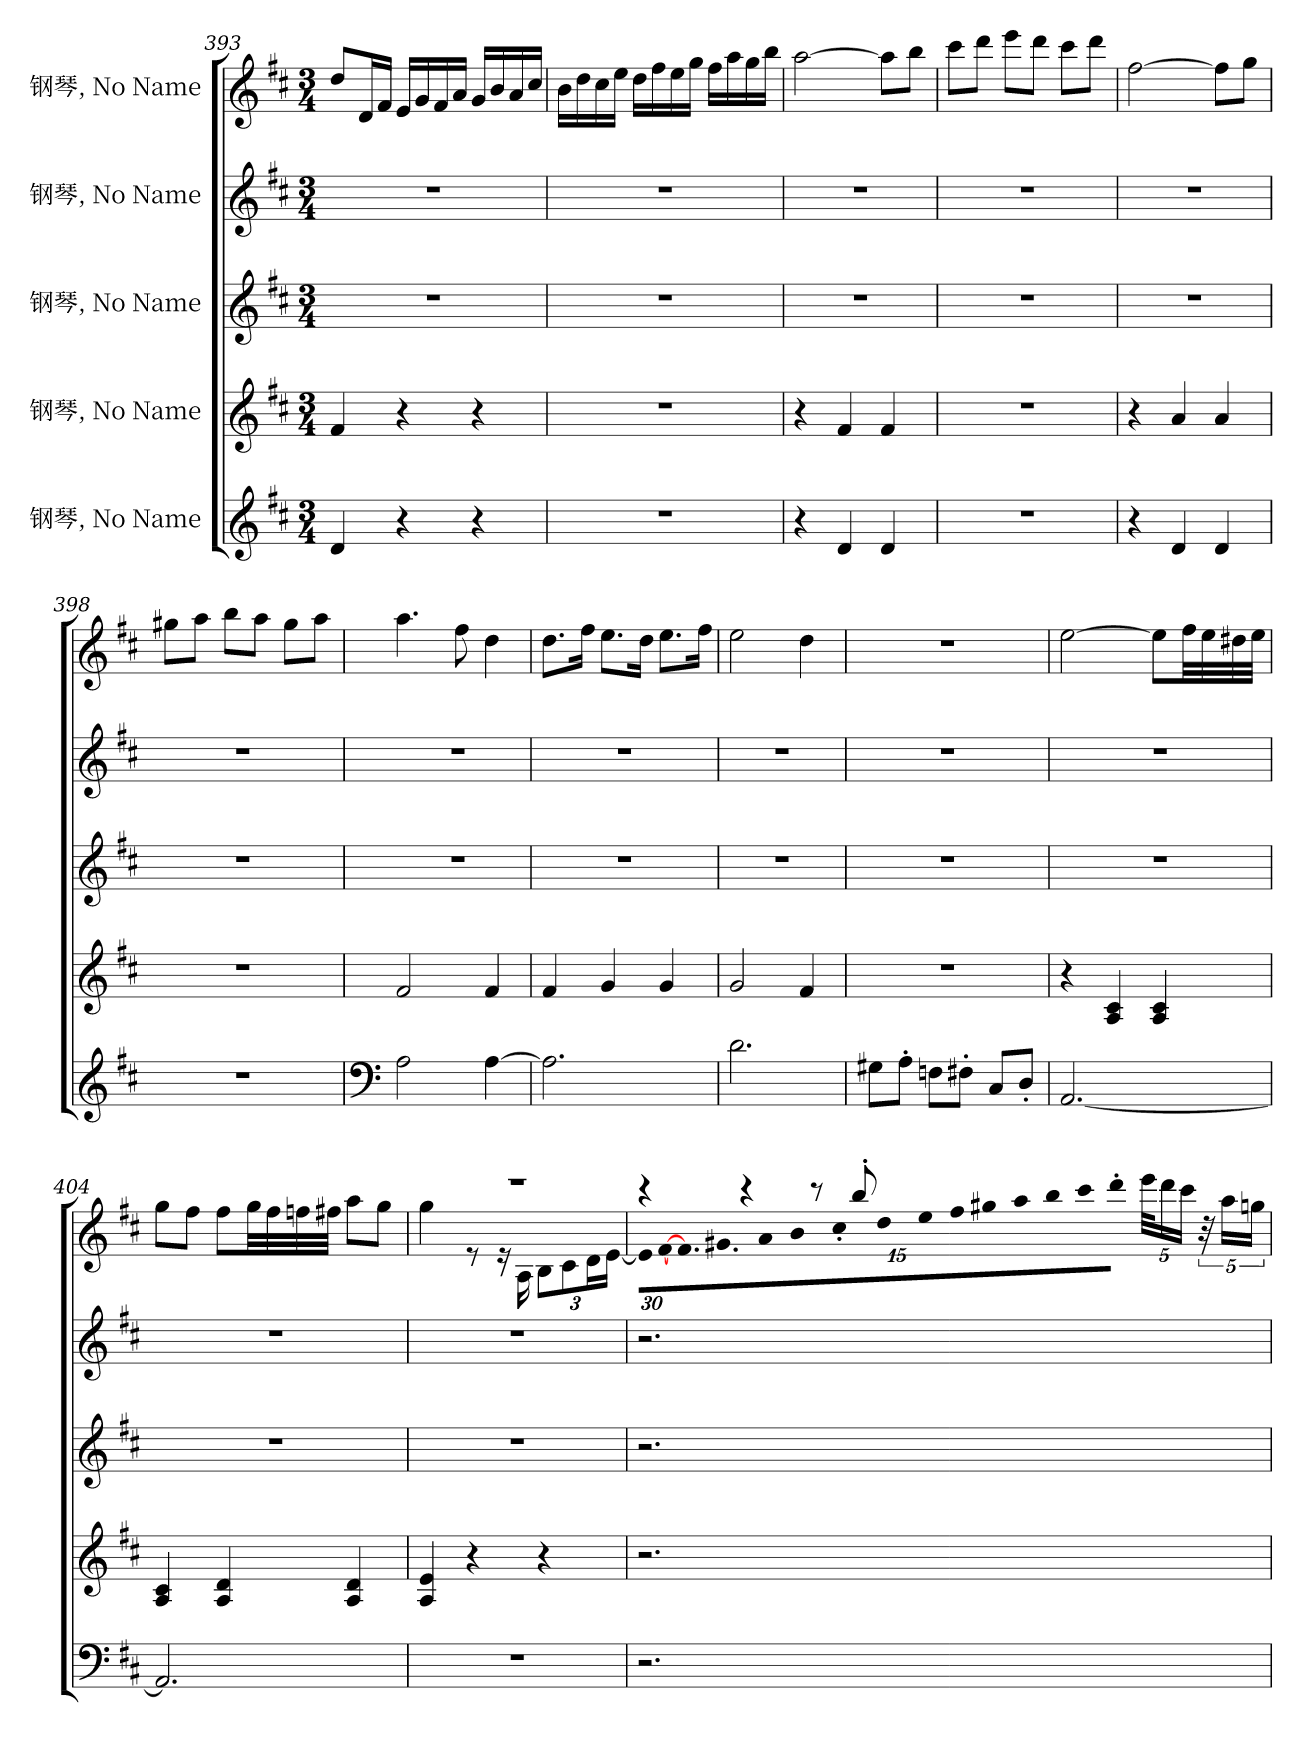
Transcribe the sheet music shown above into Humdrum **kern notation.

**kern	**kern	**kern	**kern	**kern
*part5	*part4	*part3	*part2	*part1
*staff5	*staff4	*staff3	*staff2	*staff1
*I"钢琴, No Name	*I"钢琴, No Name	*I"钢琴, No Name	*I"钢琴, No Name	*I"钢琴, No Name
!!LO:LB:g=z
*clefG2	*clefG2	*clefG2	*clefG2	*clefG2
*k[f#c#]	*k[f#c#]	*k[f#c#]	*k[f#c#]	*k[f#c#]
*M3/4	*M3/4	*M3/4	*M3/4	*M3/4
=393	=393	=393	=393	=393
4d/	4f#/	2.r	2.r	8dd/L
.	.	.	.	16d/L
.	.	.	.	16f#/JJ
4r	4r	.	.	16e/LL
.	.	.	.	16g/
.	.	.	.	16f#/
.	.	.	.	16a/JJ
4r	4r	.	.	16g/LL
.	.	.	.	16b/
.	.	.	.	16a/
.	.	.	.	16cc#/JJ
=394	=394	=394	=394	=394
2.r	2.r	2.r	2.r	16b\LL
.	.	.	.	16dd\
.	.	.	.	16cc#\
.	.	.	.	16ee\JJ
.	.	.	.	16dd\LL
.	.	.	.	16ff#\
.	.	.	.	16ee\
.	.	.	.	16gg\JJ
.	.	.	.	16ff#\LL
.	.	.	.	16aa\
.	.	.	.	16gg\
*	*	*	*	*MM90
.	.	.	.	16bb\JJ
=395	=395	=395	=395	=395
*	*	*	*	*MM91
4r	4r	2.r	2.r	[2aa\
4d/	4f#/	.	.	.
4d/	4f#/	.	.	8aa\L]
.	.	.	.	8bb\J
=396	=396	=396	=396	=396
2.r	2.r	2.r	2.r	8ccc#\L
.	.	.	.	8ddd\J
.	.	.	.	8eee\L
.	.	.	.	8ddd\J
.	.	.	.	8ccc#\L
.	.	.	.	8ddd\J
=397	=397	=397	=397	=397
*	*	*	*	*MM91
4r	4r	2.r	2.r	[2ff#\
4d/	4a/	.	.	.
4d/	4a/	.	.	8ff#\L]
.	.	.	.	8gg\J
!!LO:PB:g=z
=398	=398	=398	=398	=398
2.r	2.r	2.r	2.r	8gg#X\L
.	.	.	.	8aa\J
.	.	.	.	8bb\L
.	.	.	.	8aa\J
.	.	.	.	8gg#\L
.	.	.	.	8aa\J
=399	=399	=399	=399	=399
*clefF4	*	*	*	*
*	*	*	*	*MM91
2A\	2f#/	2.r	2.r	4.aa\
.	.	.	.	8ff#\
[4A\	4f#/	.	.	4dd\
=400	=400	=400	=400	=400
2.A\]	4f#/	2.r	2.r	8.dd\L
.	.	.	.	16ff#\Jk
.	4g/	.	.	8.ee\L
.	.	.	.	16dd\Jk
.	4g/	.	.	8.ee\L
*	*	*	*	*MM90
.	.	.	.	16ff#\Jk
=401	=401	=401	=401	=401
*	*	*	*	*MM91
2.d\	2g/	2.r	2.r	2ee\
.	4f#/	.	.	4dd\
=402	=402	=402	=402	=402
8G#X\L	2.r	2.r	2.r	2.r
8A'\J	.	.	.	.
8Fn\L	.	.	.	.
8F#X'\J	.	.	.	.
8C#/L	.	.	.	.
8D'/J	.	.	.	.
=403	=403	=403	=403	=403
*	*	*	*	*MM91
[2.AA/	4r	2.r	2.r	[2ee\
.	4A/ 4c#/	.	.	.
.	4A/ 4c#/	.	.	8ee\L]
.	.	.	.	32ff#\LL
.	.	.	.	32ee\
.	.	.	.	32dd#X\
.	.	.	.	32ee\JJJ
!!LO:LB:g=z
=404	=404	=404	=404	=404
2.AA/]	4A/ 4c#/	2.r	2.r	8gg\L
.	.	.	.	8ff#\J
.	4A/ 4d/	.	.	8ff#\L
.	.	.	.	32gg\LL
.	.	.	.	32ff#\
.	.	.	.	32ffn\
.	.	.	.	32ff#X\JJJ
.	4A/ 4d/	.	.	8aa\L
.	.	.	.	8gg\J
=405	=405	=405	=405	=405
*	*	*	*	*MM91
*	*	*	*	*^
2.r	4A/ 4e/	2.r	2.r	2.r	4gg\
.	4r	.	.	.	8r
.	.	.	.	.	16r
.	.	.	.	.	16A\
*	*	*	*	*	*Xbrackettup
.	4r	.	.	.	12B\L
.	.	.	.	.	12c#\
.	.	.	.	.	24d\L
.	.	.	.	.	[24e\JJ
!!LO:PB:g=z	!!
=406	=406	=406	=406	=406	=406
!	!	!	!	!	!LO:N:vis=256%9
2.r	2.r	2.r	2.r	4r	960%17e\LLLL]
!	!	!	!	!	!LO:N:vis=256%9
.	.	.	.	.	[960%17f#\J
.	.	.	.	.	1920ryy
!	!	!	!	!	!LO:N:vis=32.
.	.	.	.	.	1920%103f#\]
!	!	!	!	!	!LO:N:vis=32.
.	.	.	.	.	1920%103g#X\
!	!	!	!	!	!LO:N:vis=32
.	.	.	.	.	640%23a\
!	!	!	!	!	!LO:N:vis=32
.	.	.	.	.	640%23b\
!	!	!	!	!	!LO:N:vis=32
.	.	.	.	.	640%23cc#'\
.	.	.	.	4r	.
!	!	!	!	!	!LO:N:vis=256%9
.	.	.	.	.	960%17dd\K
!	!	!	!	!	!LO:N:vis=32
.	.	.	.	.	640%23ee\
!	!	!	!	!	!LO:N:vis=32
.	.	.	.	.	640%23ff#\
!	!	!	!	!	!LO:N:vis=256%9
.	.	.	.	.	960%17gg#X\K
!	!	!	!	!	!LO:N:vis=32
.	.	.	.	.	640%23aa\
!	!	!	!	!	!LO:N:vis=32
.	.	.	.	.	640%23bb\
!	!	!	!	!	!LO:N:vis=32
.	.	.	.	.	640%23ccc#\
!	!	!	!	!	!LO:N:vis=32
.	.	.	.	.	640%23ddd'\JJJ
.	.	.	.	8r	.
*	*	*	*	*	*brackettup
.	.	.	.	.	40eee\KLL
.	.	.	.	.	20ddd\
.	.	.	.	.	20ccc#\JJ
.	.	.	.	8bb'/	.
.	.	.	.	.	40r
.	.	.	.	.	20aa\LL
.	.	.	.	.	20ggn\JJ
480ryy	480ryy	480ryy	480ryy	480ryy	.
*	*	*	*	*v	*v
=	=	=	=	=
*-	*-	*-	*-	*-
